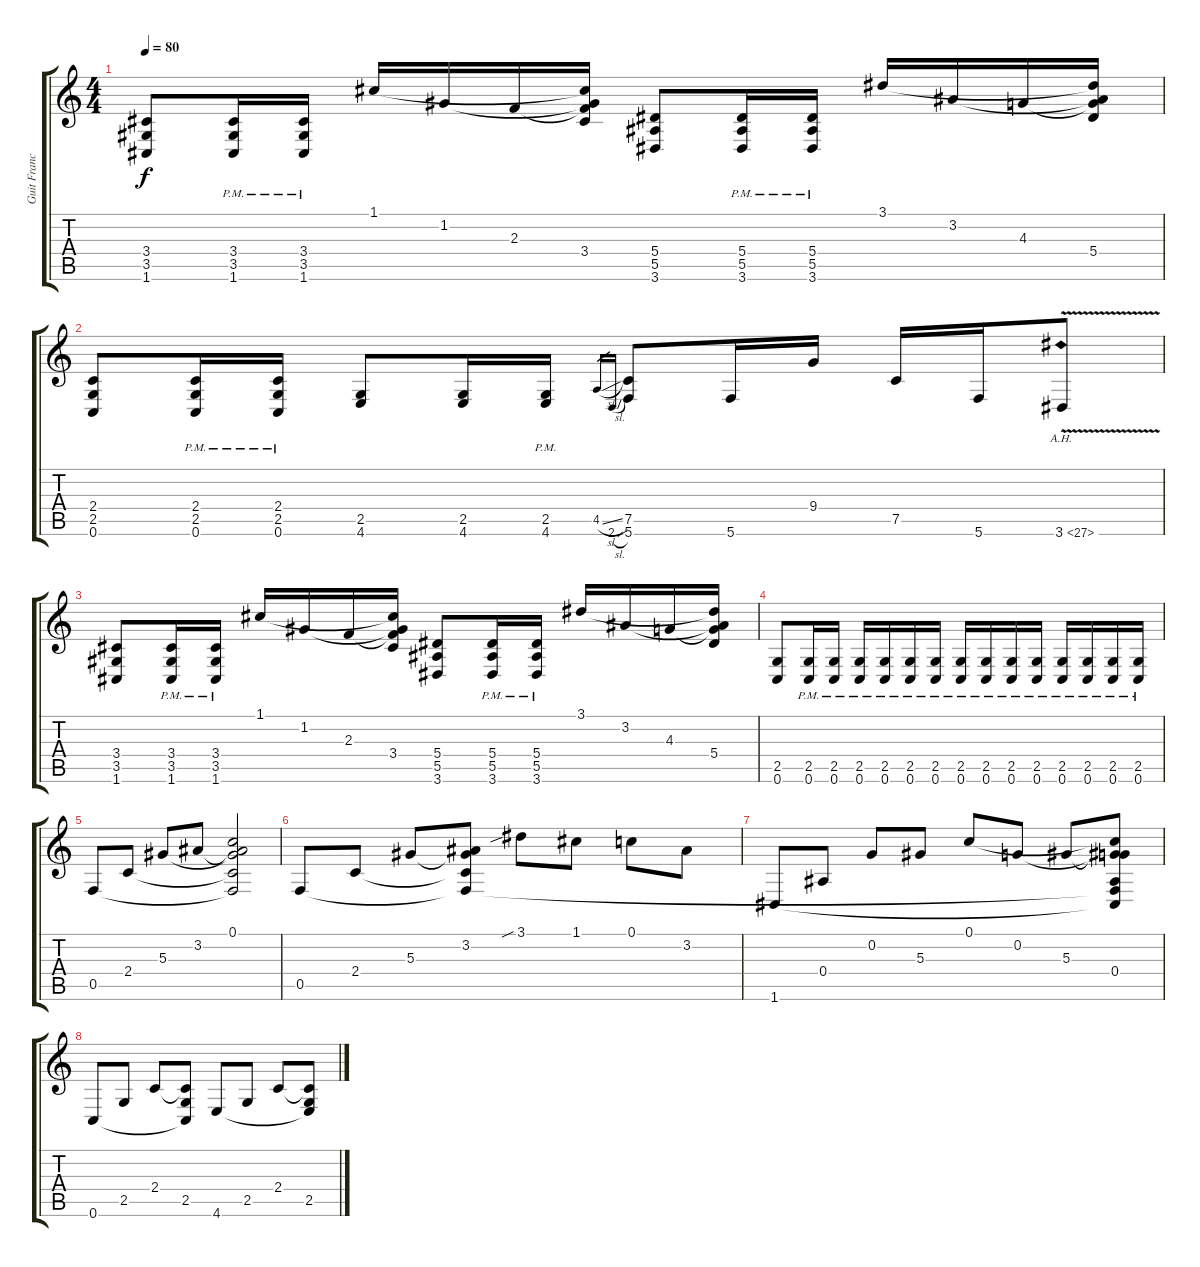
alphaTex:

\track ("Guit Francis" "Guit Franc") {instrument distortionguitar}
\staff {score tabs}
\tuning (C4 G3 Eb3 Bb2 F2 C2) {hide}
\ts (4 4)
\tempo 80
\clef g2
\ks c
(3.4 3.5 1.6).8{dy f} (3.4{pm} 3.5{pm} 1.6{pm}).16 (3.4{pm} 3.5{pm} 1.6{pm}).16 1.1.16 1.2.16 2.3.16 (1.1{t} 1.2{t} 2.3{t} 3.4).16 (5.4 5.5 3.6).8 (5.4{pm} 5.5{pm} 3.6{pm}).16 (5.4{pm} 5.5{pm} 3.6{pm}).16 3.1.16 3.2.16 4.3.16 (3.1{t} 3.2{t} 4.3{t} 5.4).16 |
(2.4 2.5 0.6).8 (2.4{pm} 2.5{pm} 0.6{pm}).16 (2.4{pm} 2.5{pm} 0.6{pm}).16 (2.5 4.6).8 (2.5 4.6).16 (2.5{pm} 4.6{pm}).16 4.5{sl}.16{gr} 2.6{sl}.16{gr} (7.5 5.6).8 5.6.16 9.4.16 7.5.16 5.6.16 3.6{ah 24 v}.8 |
(3.4 3.5 1.6).8 (3.4{pm} 3.5{pm} 1.6{pm}).16 (3.4{pm} 3.5{pm} 1.6{pm}).16 1.1.16 1.2.16 2.3.16 (1.1{t} 1.2{t} 2.3{t} 3.4).16 (5.4 5.5 3.6).8 (5.4{pm} 5.5{pm} 3.6{pm}).16 (5.4{pm} 5.5{pm} 3.6{pm}).16 3.1.16 3.2.16 4.3.16 (3.1{t} 3.2{t} 4.3{t} 5.4).16 |
(2.5 0.6).8 (2.5{pm} 0.6{pm}).16 (2.5{pm} 0.6{pm}).16 (2.5{pm} 0.6{pm}).16 (2.5{pm} 0.6{pm}).16 (2.5{pm} 0.6{pm}).16 (2.5{pm} 0.6{pm}).16 (2.5{pm} 0.6{pm}).16 (2.5{pm} 0.6{pm}).16 (2.5{pm} 0.6{pm}).16 (2.5{pm} 0.6{pm}).16 (2.5{pm} 0.6{pm}).16 (2.5{pm} 0.6{pm}).16 (2.5{pm} 0.6{pm}).16 (2.5{pm} 0.6{pm}).16 |
0.5.8{instrument acousticguitarsteel} 2.4.8 5.3.8 3.2.8 (0.1 3.2{t} 5.3{t} 2.4{t} 0.5{t}).2 |
0.5.8 2.4.8 5.3.8 (3.2 5.3{t} 2.4{t} 0.5{t}).8 3.1{sib}.8 1.1.8 0.1.8 3.2.8 |
1.6.8 0.4.8 0.2.8 5.3.8 0.1.8 0.2.8 5.3.8 (0.1{t} 0.2{t} 5.3{t} 0.4 0.5{t} 1.6{t}).8 |
0.6.8 2.5.8 2.4.8 (2.4{t} 2.5 0.6{t}).8 4.6.8 2.5.8 2.4.8 (2.4{t} 2.5 4.6{t}).8
